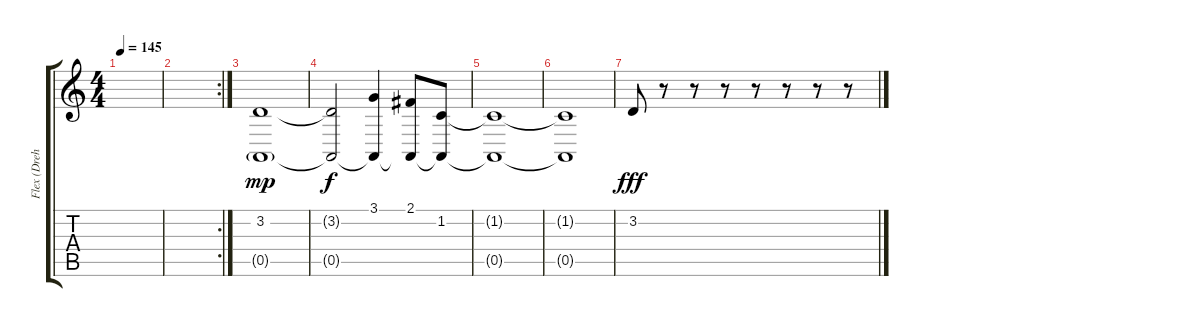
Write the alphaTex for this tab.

\track ("Flex (Drehleier)" "Flex (Dreh") {instrument accordion}
\staff {score tabs}
\tuning (E4 B3 G3 D3 A2 E2) {hide}
\ts (4 4)
\tempo 145
\clef g2
\ks c
|
\rc 2
|
(3.2 0.5{g}).1{dy mp} |
(3.2{t} 0.5{t}).2{dy f} (3.1 0.5{t}).4 (2.1 0.5{t}).8 (1.2 0.5{t}).8 |
(1.2{t} 0.5{t}).1 |
(1.2{t} 0.5{t}).1 |
3.2.8{dy fff} r.8 r.8 r.8 r.8 r.8 r.8 r.8
